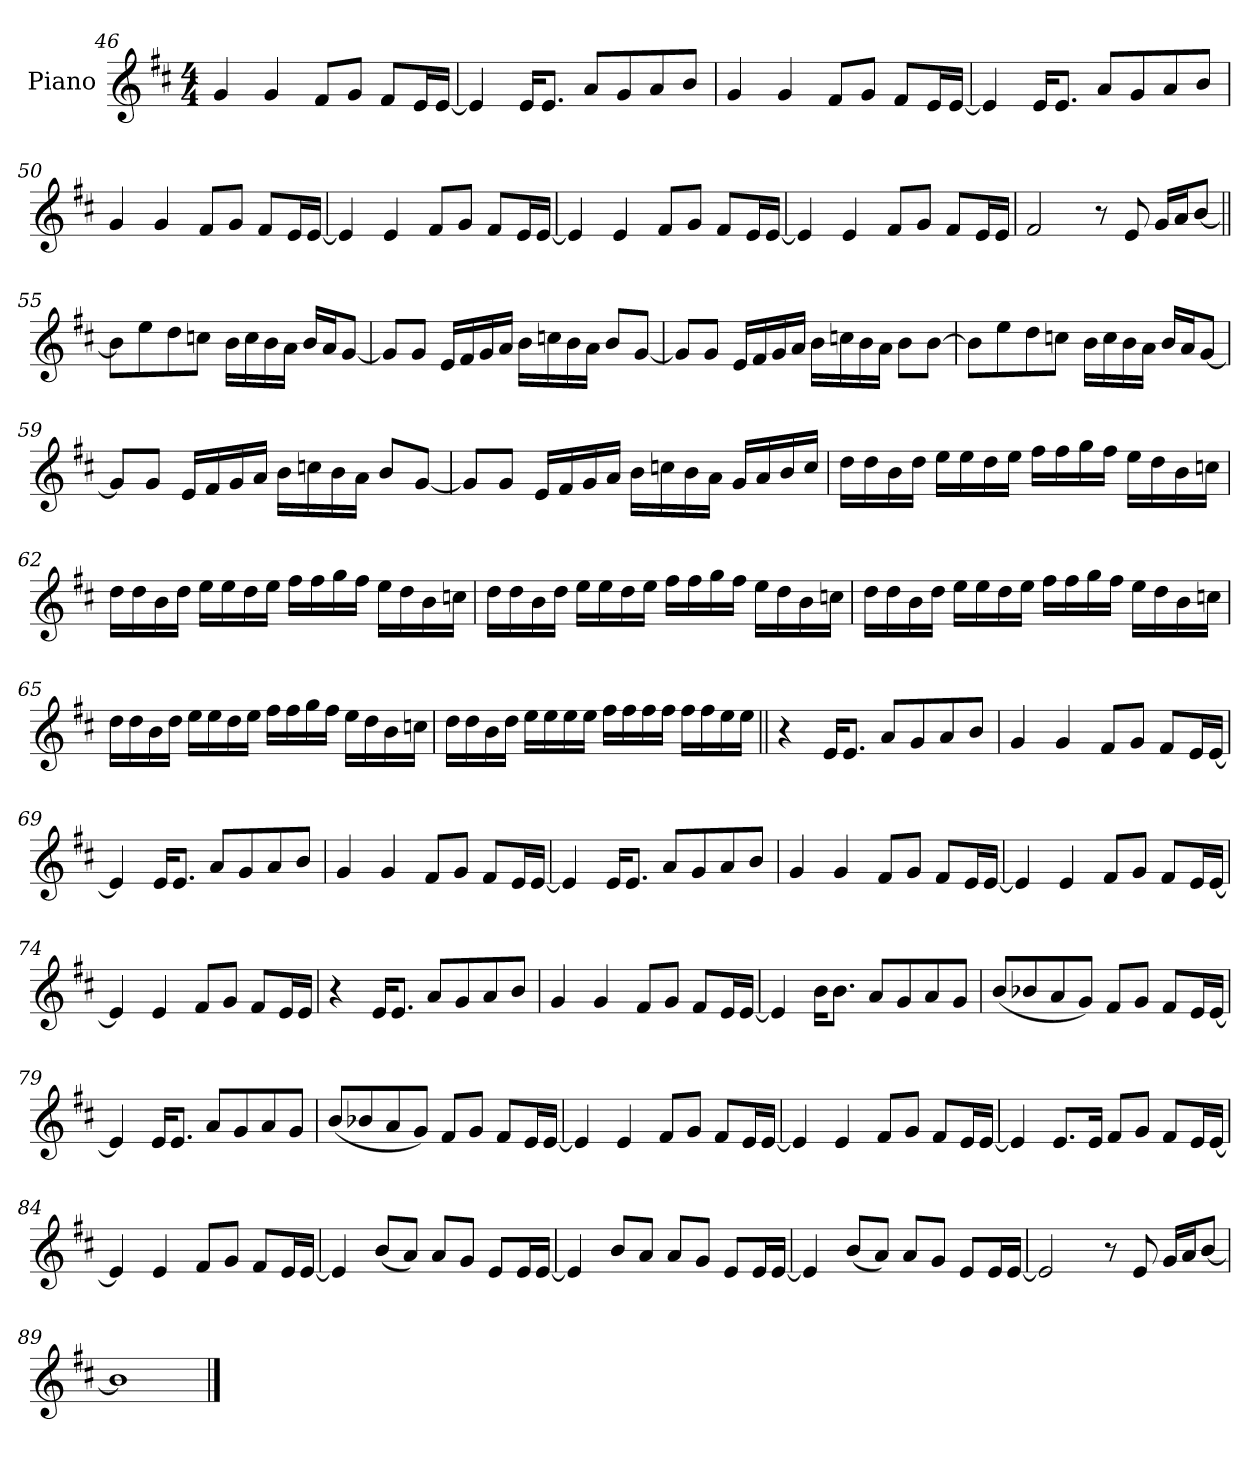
**kern
*part1
*staff1
*I"Piano
*I'Pno.
*clefG2
*k[f#c#]
*M4/4
=46
4g
4g
8f#L
8gJ
8f#L
16eL
[16eJJ
=47
4e]
16eKL
8.eJ
8aL
8g
8a
8bJ
=48
4g
4g
8f#L
8gJ
8f#L
16eL
[16eJJ
=49
4e]
16eKL
8.eJ
8aL
8g
8a
8bJ
=50
4g
4g
8f#L
8gJ
8f#L
16eL
[16eJJ
=51
4e]
4e
8f#L
8gJ
8f#L
16eL
[16eJJ
=52
4e]
4e
8f#L
8gJ
8f#L
16eL
[16eJJ
=53
4e]
4e
8f#L
8gJ
8f#L
16eL
16eJJ
=54
2f#
8r
8e!
16g!LL
16a!J
[8b!J
=55||
8b!L]
8ee!
8dd!
8ccn!J
16b!LL
16cc!
16b!
16a!JJ
16b!LL
16a!J
[8g!J
=56
8g!L]
8g!J
16e!LL
16f#!
16g!
16a!JJ
16b!LL
16ccn!
16b!
16a!JJ
8b!L
[8g!J
=57
8g!L]
8g!J
16e!LL
16f#!
16g!
16a!JJ
16b!LL
16ccn!
16b!
16a!JJ
8b!L
[8b!J
=58
8b!L]
8ee!
8dd!
8ccn!J
16b!LL
16cc!
16b!
16a!JJ
16b!LL
16a!J
[8g!J
=59
8g!L]
8g!J
16e!LL
16f#!
16g!
16a!JJ
16b!LL
16ccn!
16b!
16a!JJ
8b!L
[8g!J
=60
8g!L]
8g!J
16e!LL
16f#!
16g!
16a!JJ
16b!LL
16ccn!
16b!
16a!JJ
16g!LL
16a!
16b!
16cc!JJ
=61
16dd!LL
16dd!
16b!
16dd!JJ
16ee!LL
16ee!
16dd!
16ee!JJ
16ff#!LL
16ff#!
16gg!
16ff#!JJ
16ee!LL
16dd!
16b!
16ccn!JJ
=62
16dd!LL
16dd!
16b!
16dd!JJ
16ee!LL
16ee!
16dd!
16ee!JJ
16ff#!LL
16ff#!
16gg!
16ff#!JJ
16ee!LL
16dd!
16b!
16ccn!JJ
=63
16dd!LL
16dd!
16b!
16dd!JJ
16ee!LL
16ee!
16dd!
16ee!JJ
16ff#!LL
16ff#!
16gg!
16ff#!JJ
16ee!LL
16dd!
16b!
16ccn!JJ
=64
16dd!LL
16dd!
16b!
16dd!JJ
16ee!LL
16ee!
16dd!
16ee!JJ
16ff#!LL
16ff#!
16gg!
16ff#!JJ
16ee!LL
16dd!
16b!
16ccn!JJ
=65
16dd!LL
16dd!
16b!
16dd!JJ
16ee!LL
16ee!
16dd!
16ee!JJ
16ff#!LL
16ff#!
16gg!
16ff#!JJ
16ee!LL
16dd!
16b!
16ccn!JJ
=66
16dd!LL
16dd!
16b!
16dd!JJ
16ee!LL
16ee!
16ee!
16ee!JJ
16ff#!LL
16ff#!
16ff#!
16ff#!JJ
16ff#!LL
16ff#!
16ee!
16ee!JJ
=67||
4r
16eKL
8.eJ
8aL
8g
8a
8bJ
=68
4g
4g
8f#L
8gJ
8f#L
16eL
[16eJJ
=69
4e]
16eKL
8.eJ
8aL
8g
8a
8bJ
=70
4g
4g
8f#L
8gJ
8f#L
16eL
[16eJJ
=71
4e]
16eKL
8.eJ
8aL
8g
8a
8bJ
=72
4g
4g
8f#L
8gJ
8f#L
16eL
[16eJJ
=73
4e]
4e
8f#L
8gJ
8f#L
16eL
[16eJJ
=74
4e]
4e
8f#L
8gJ
8f#L
16eL
16eJJ
=75
4r
16eKL
8.eJ
8aL
8g
8a
8bJ
=76
4g
4g
8f#L
8gJ
8f#L
16eL
[16eJJ
=77
4e]
16bKL
8.bJ
8aL
8g
8a
8gJ
=78
(8bL
8b-X
8a
8gJ)
8f#L
8gJ
8f#L
16eL
[16eJJ
=79
4e]
16eKL
8.eJ
8aL
8g
8a
8gJ
=80
(8bL
8b-X
8a
8gJ)
8f#L
8gJ
8f#L
16eL
[16eJJ
=81
4e]
4e
8f#L
8gJ
8f#L
16eL
[16eJJ
=82
4e]
4e
8f#L
8gJ
8f#L
16eL
[16eJJ
=83
4e]
8.eL
16eJk
8f#L
8gJ
8f#L
16eL
[16eJJ
=84
4e]
4e
8f#L
8gJ
8f#L
16eL
[16eJJ
=85
4e]
(8bL
8aJ)
8aL
8gJ
8eL
16eL
[16eJJ
=86
4e]
8bL
8aJ
8aL
8gJ
8eL
16eL
[16eJJ
=87
4e]
(8bL
8aJ)
8aL
8gJ
8eL
16eL
[16eJJ
=88
2e]
8r
8e!
16g!LL
16a!J
[8b!J
=89
1b!]
==
*-
